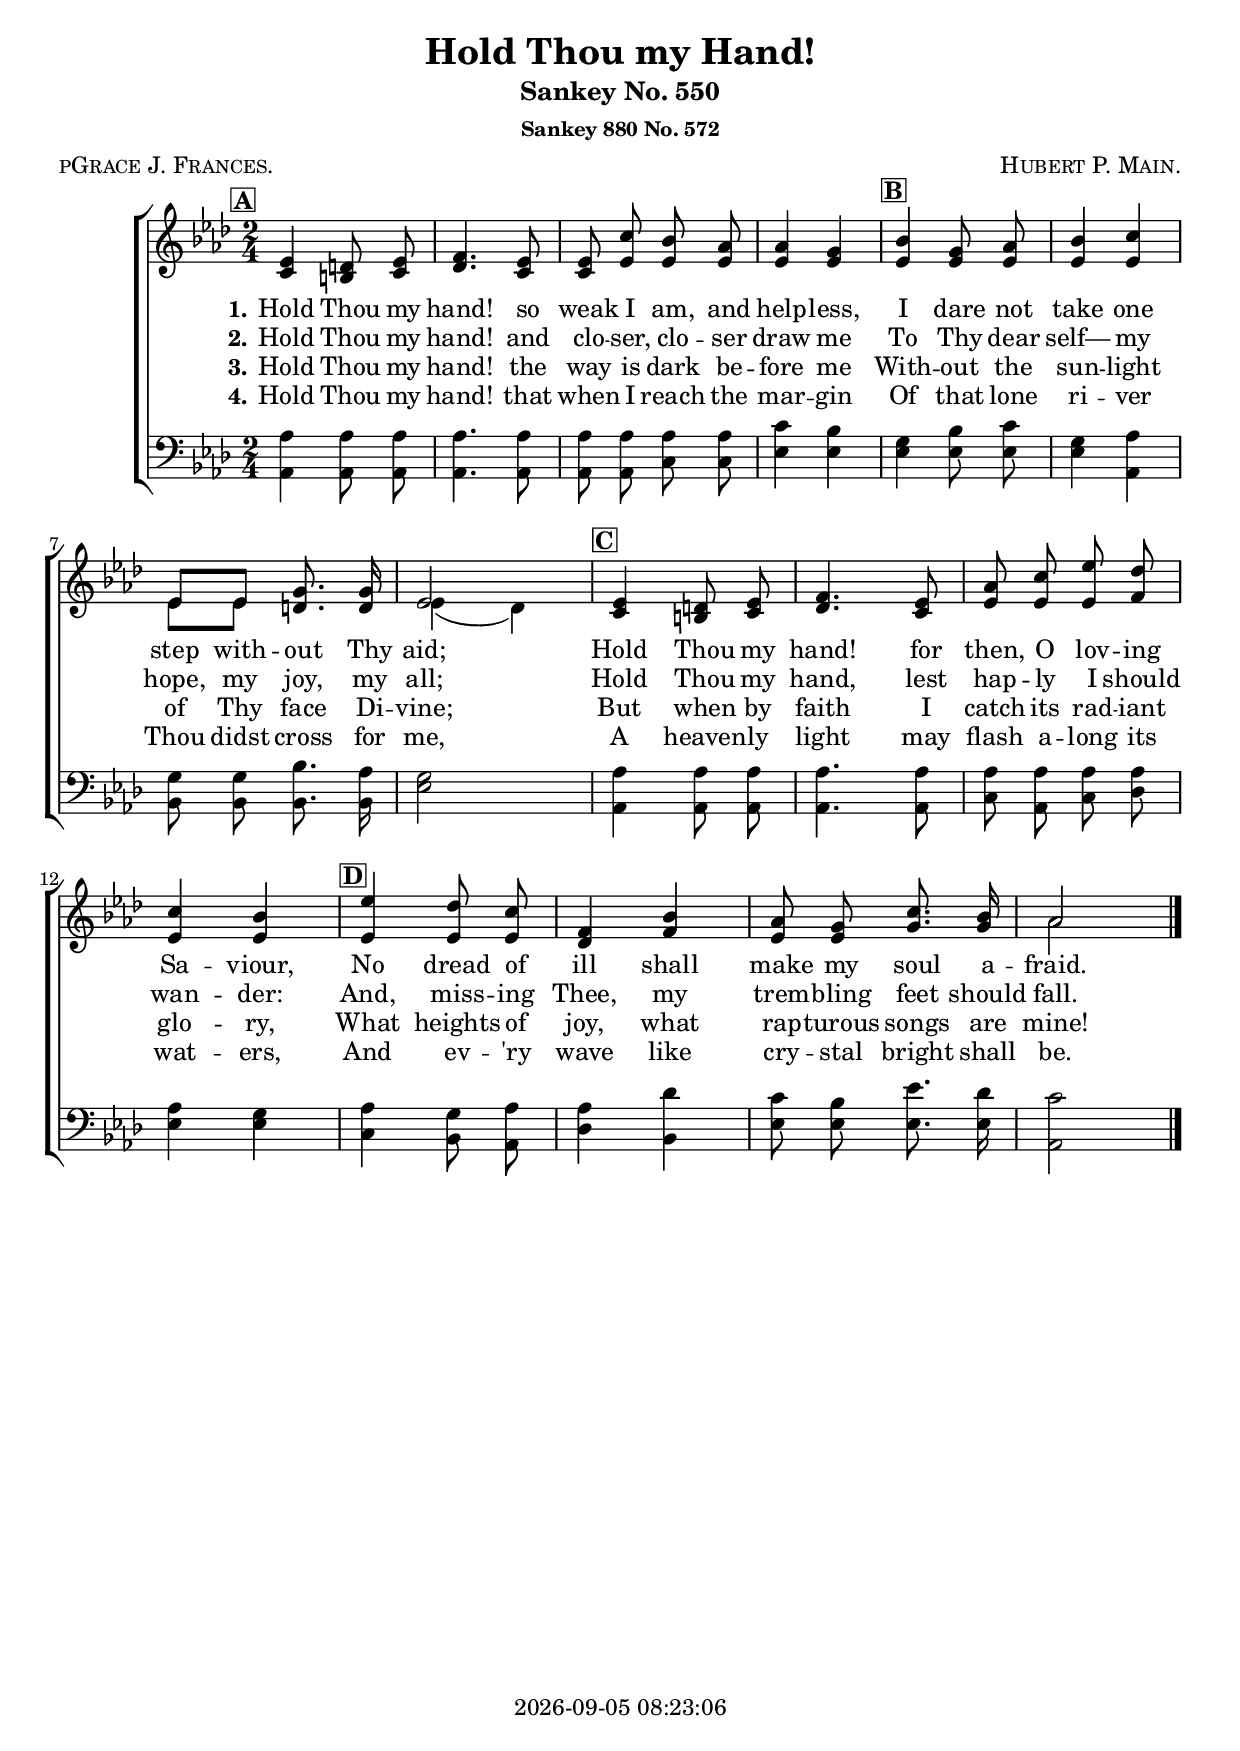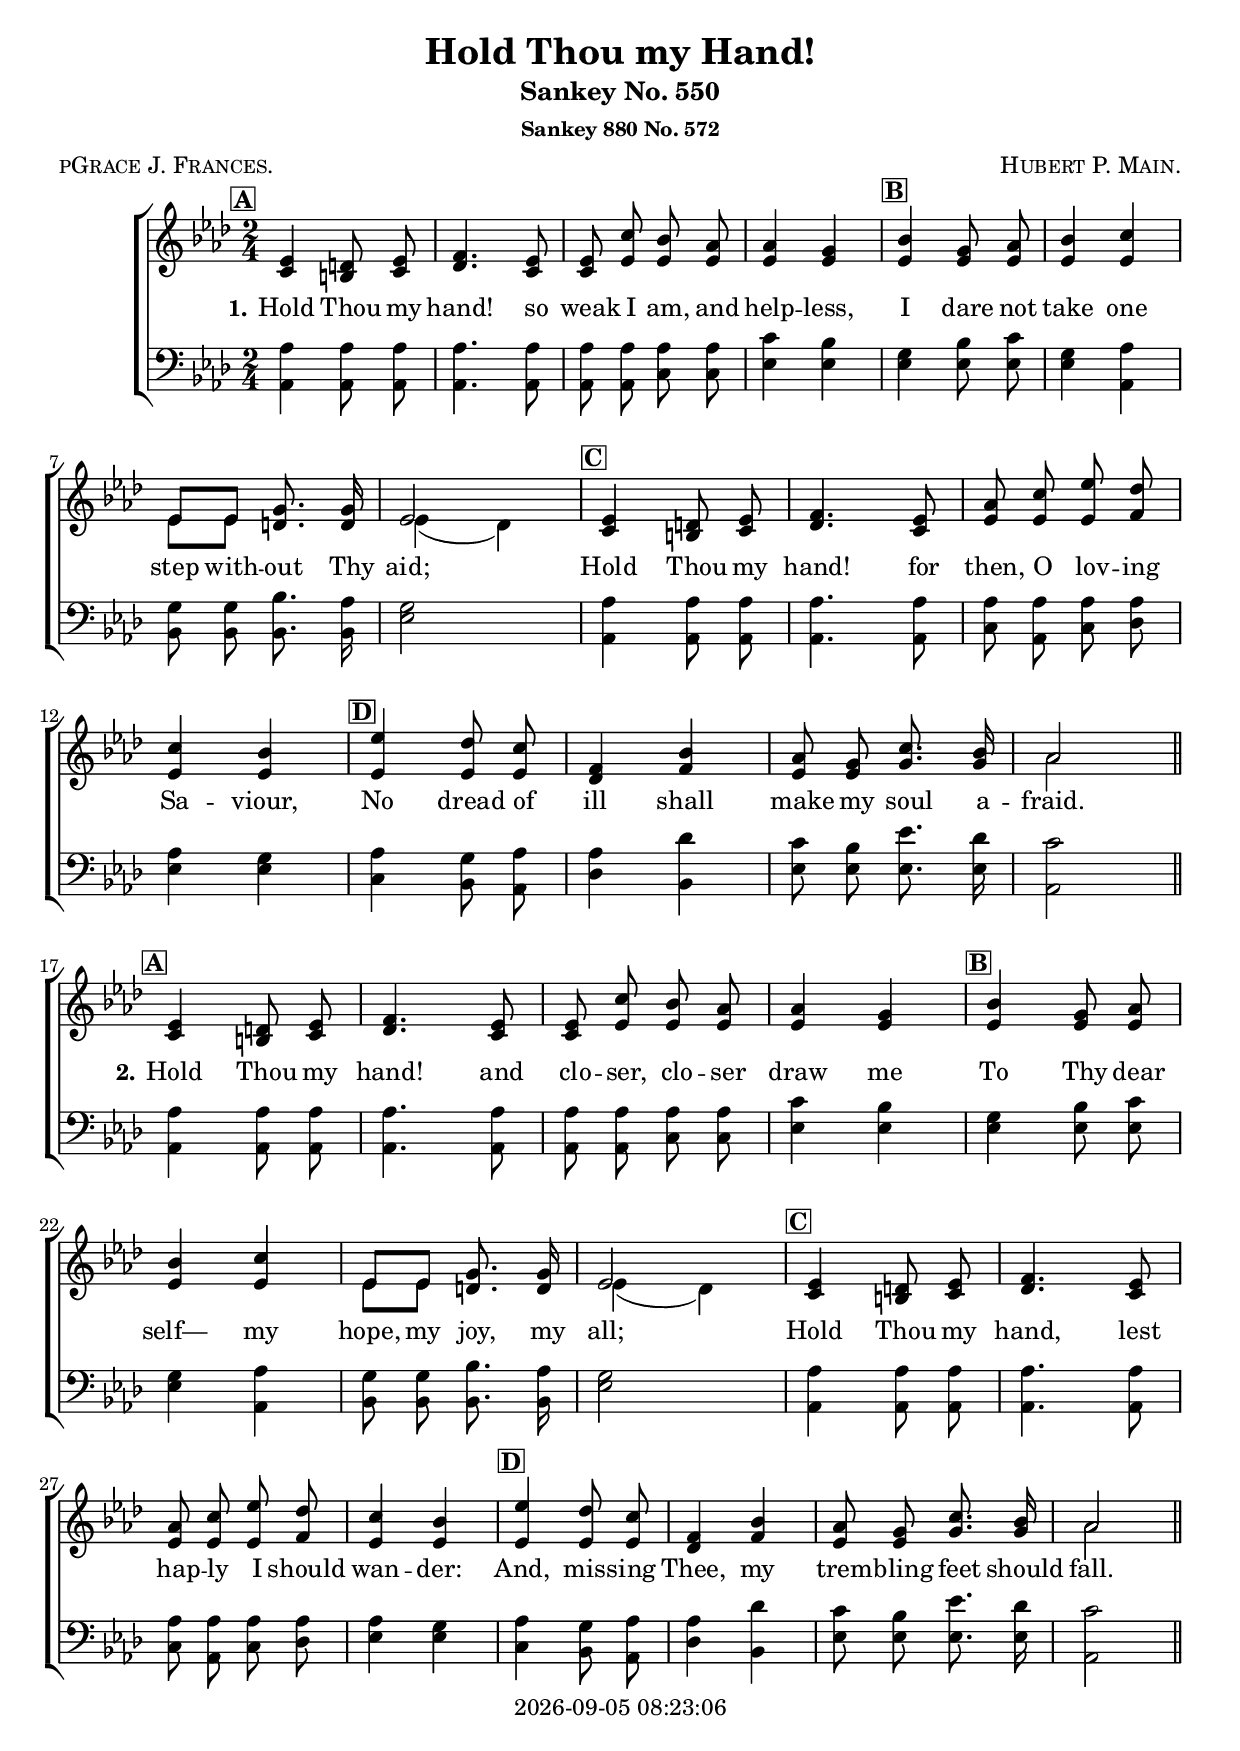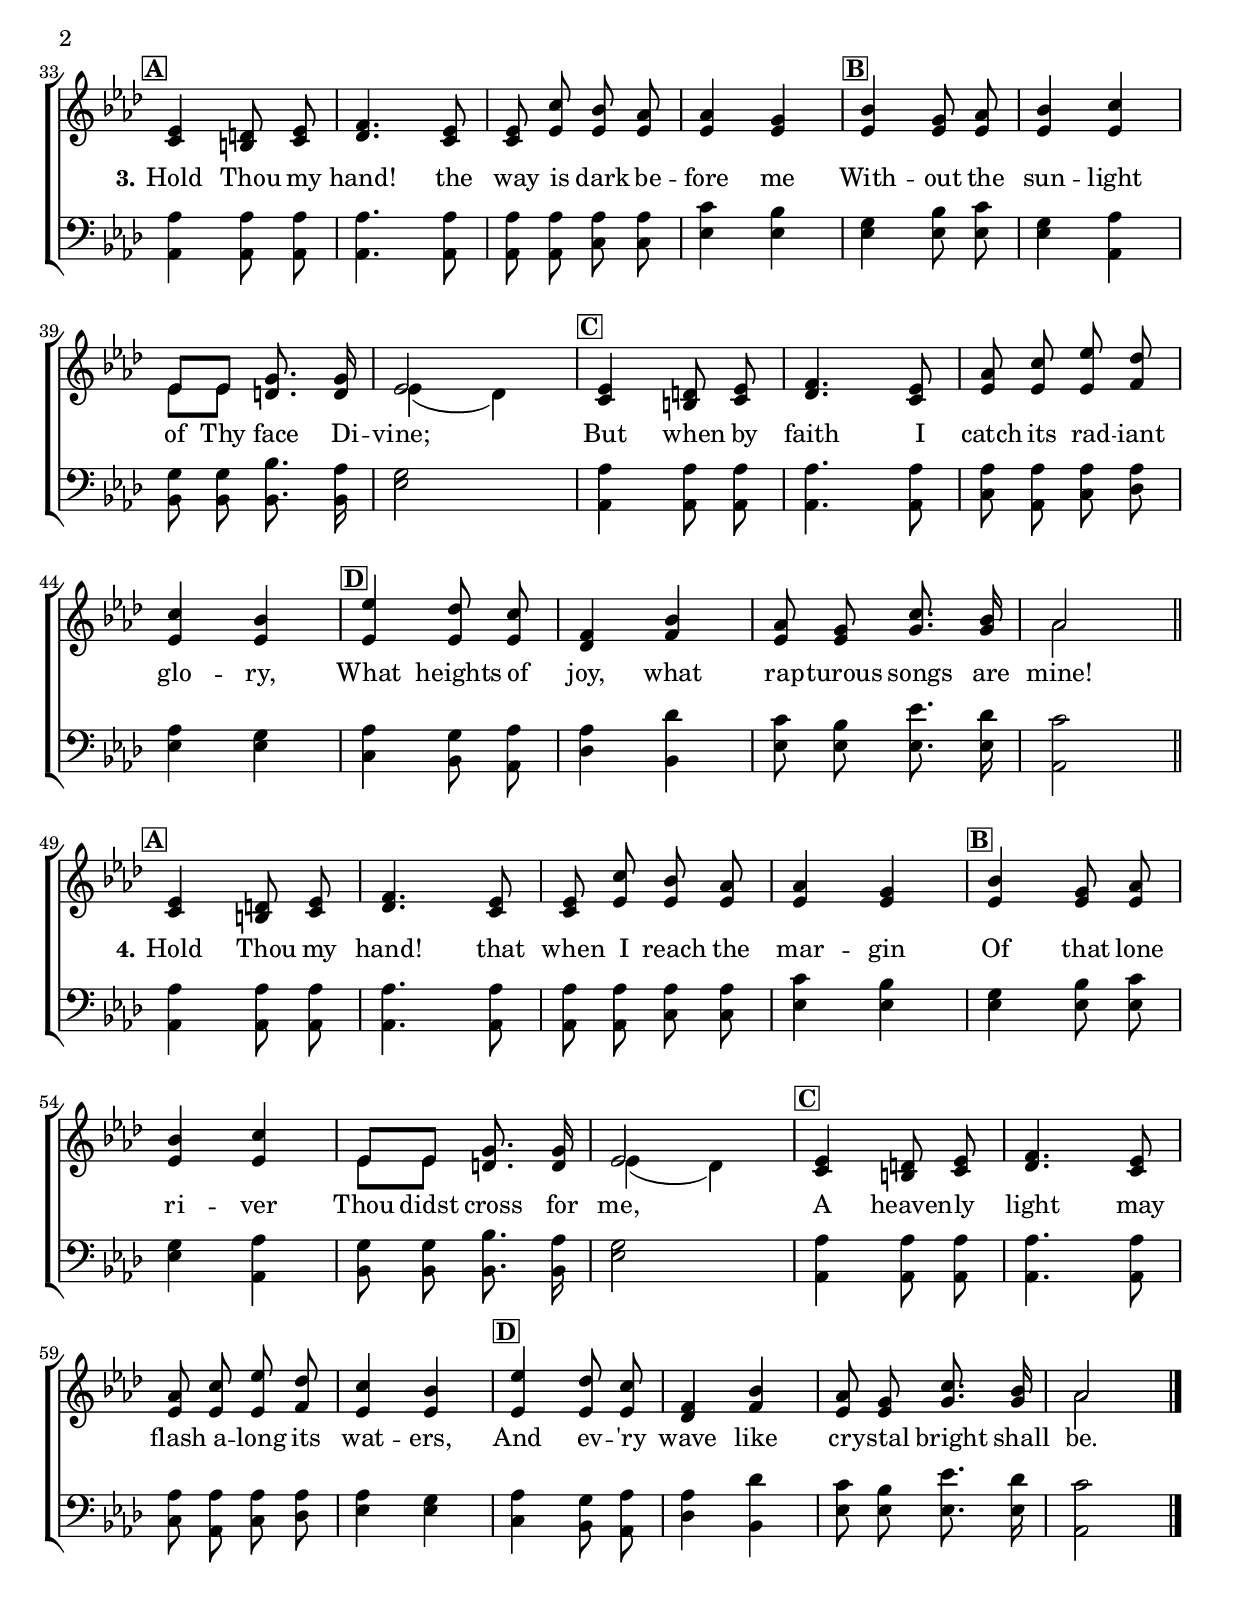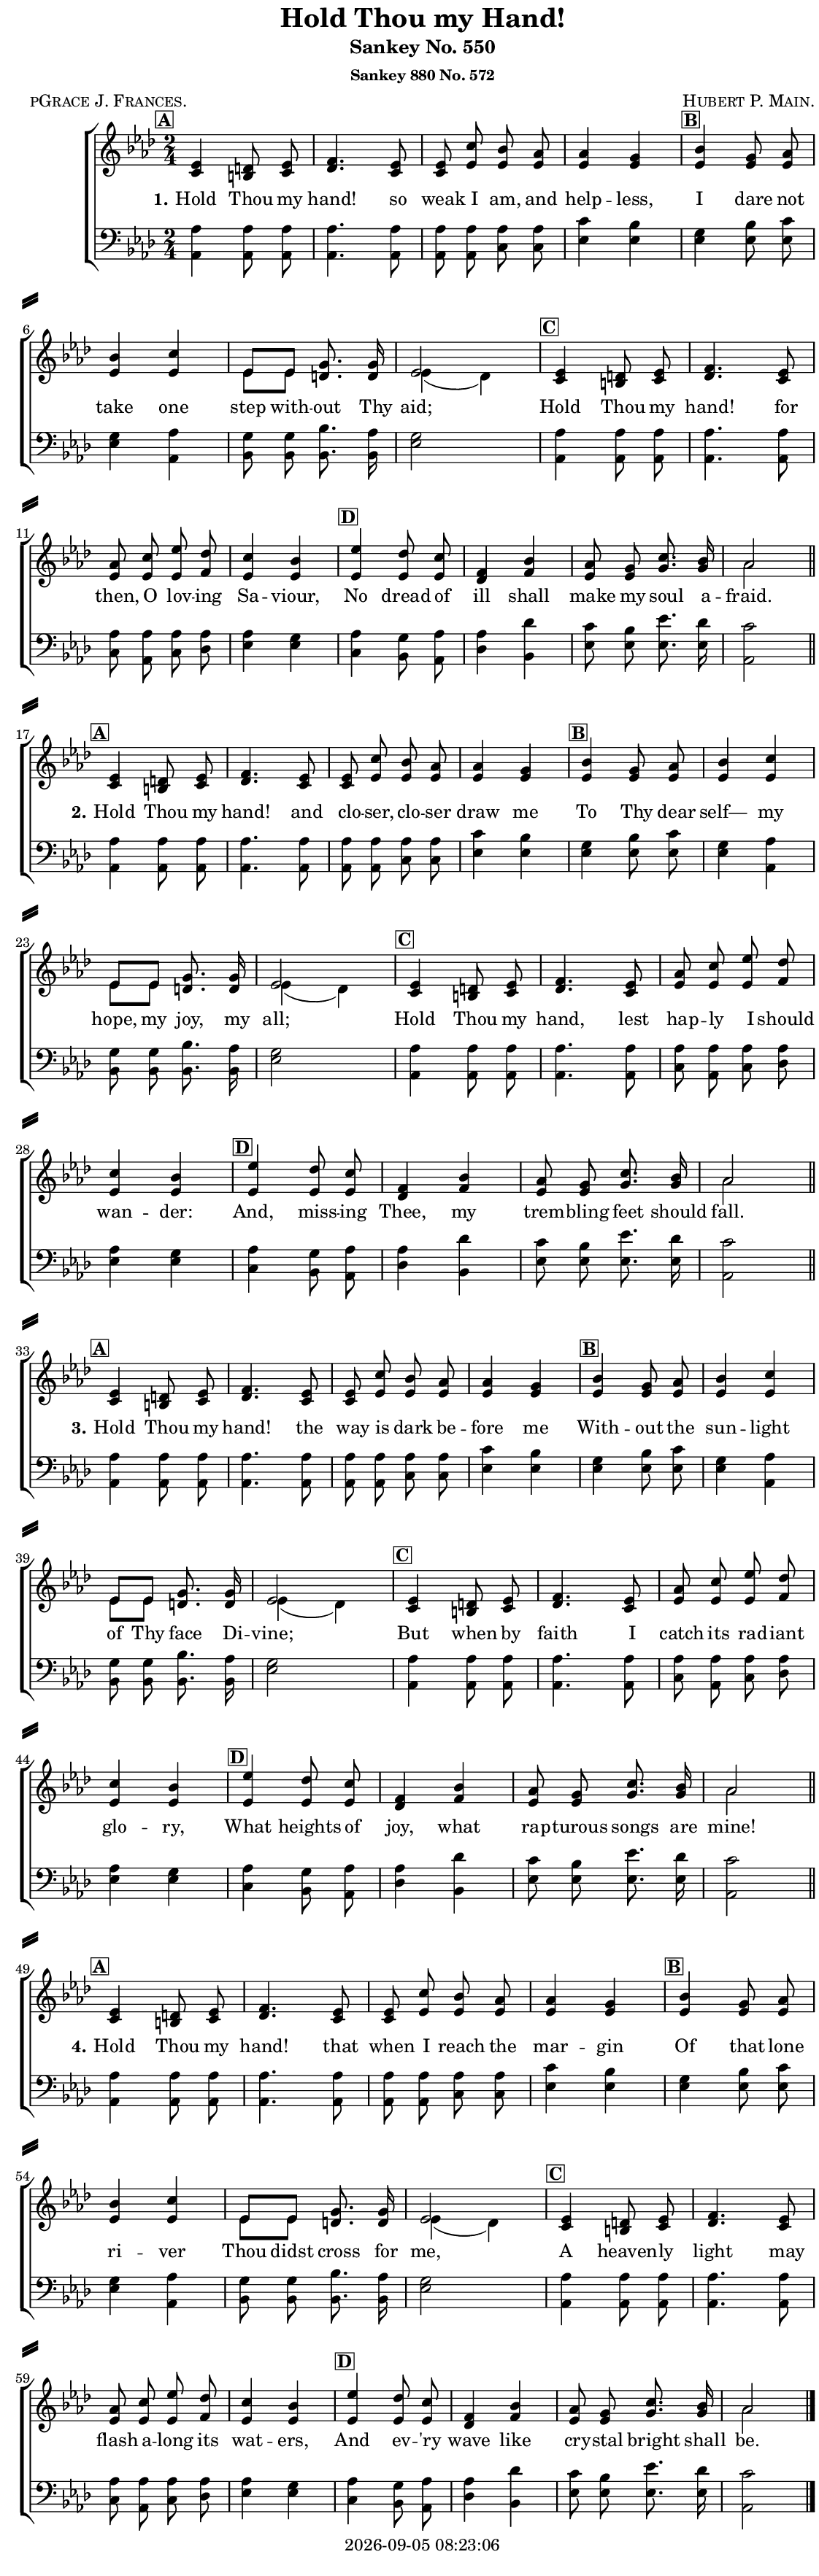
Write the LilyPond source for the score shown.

\version "2.22.1"

\include "articulate.ly"

today = #(strftime "%Y-%m-%d %H:%M:%S" (localtime (current-time)))

\header {
% centered at top
%  dedication  = "dedication"
  title       = "Hold Thou my Hand!"
  subtitle    = "Sankey No. 550"
  subsubtitle = "Sankey 880 No. 572"
%  instrument  = "instrument"
  
% arrangement of following lines:
%
%  poet    composer
%  meter   arranger
%  piece       opus

  composer    = \markup\smallCaps "Hubert P. Main."
%  arranger    = "arranger"
%  opus        = "opus"

  poet        = \markup\smallCaps "pGrace J. Frances."
%  meter       = \markup\smallCaps "meter"
%  piece       = \markup\smallCaps "piece"

% centered at bottom
% tagline     = "tagline" % default lilypond version
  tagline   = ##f
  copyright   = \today
}

% #(set-global-staff-size 16)

global = {
  \key aes \major
  \time 2/4
}

RehearsalTrack = {
% \set Score.currentBarNumber = #5
  \textMark \markup { \box \bold "A" } s2*4
  \textMark \markup { \box \bold "B" } s2*4
  \textMark \markup { \box \bold "C" } s2*4
  \textMark \markup { \box \bold "D" } s2*4
}

TempoTrack = {
  \set Score.tempoHideNote = ##t
  \tempo 4=120
}

nl = { \bar "||" \break }

soprano = \relative {
  \autoBeamOff
  ees'4 d8 ees | f4. ees8 | 8 c' bes aes | aes4 g |
  bes4 g8 aes | bes4 c | ees,8 8 g8. 16 | ees2 |
  ees4 d8 ees | f4. ees8 | aes8 c ees des | c4 bes |
  ees4 des8 c | f,4 bes | aes8 g c8. bes16 | aes2 |
  
}

alto = \relative {
  \autoBeamOff
  c'4 b8 c | des4. c8 | 8 ees8 8 8 | 4 4 |
  ees4 8 8 | 4 4 | 8 8 d8. 16 | ees4(des) |
  c4 b8 c | des4. c8 | ees8 8 8 f | ees4 4 |
  ees4 8 8 | des4 f | ees8 8 g8. 16 | aes2 |
}

tenor = \relative {
  \autoBeamOff
  aes4 8 8 |  4. 8 | 8 8 8 8 | c4 bes |
  g4 bes8 c | g4 aes | g8 8 bes8. aes16 | g2 |
  aes4 8 8 | 4. 8 | 8 8 8 8 | 4 g |
  aes4 g8 aes | 4 des | c8 bes ees8. des16 | c2 |
}

bass = \relative {
  \autoBeamOff
  aes,4 8 8 | 4. 8 | 8 8 c c | ees4 4 |
  ees4 8 8 | 4 aes, | bes8 8 8. 16 | ees2 |
  aes,4 8 8 | 4. 8 | c aes c des | ees4 4 |
  c4 bes8 aes | des4 bes | ees8 8 8. 16 | aes,2 |
}

nom  = {   \set ignoreMelismata = ##t }
yesm = { \unset ignoreMelismata       }

chorus = \lyricmode {
}

chorusMen = \lyricmode {
}

verses = 4

wordsOne = \lyricmode {
  \set stanza = "1."
  Hold Thou my hand! so weak I am, and help -- less,
  I dare not take one step with -- out Thy aid;
  Hold Thou my hand! for then, O lov -- ing Sa -- viour,
  No dread of ill shall make my soul a -- fraid.
}
  
wordsTwo = \lyricmode {
  \set stanza = "2."
  Hold Thou my hand! and clo -- ser, clo -- ser draw me
  To Thy dear self— my hope, my joy, my all;
  Hold Thou my hand, lest hap -- ly I should wan -- der:
  And, miss -- ing Thee, my trem -- bling feet should fall.
}
  
wordsThree = \lyricmode {
  \set stanza = "3."
  Hold Thou my hand! the way is dark be -- fore me
  With -- out the sun -- light of Thy face Di -- vine;
  But when by faith I catch its rad -- iant glo -- ry,
  What heights of joy, what rap -- turous songs are mine!
}
  
wordsFour = \lyricmode {
  \set stanza = "4."
  Hold Thou my hand! that when I reach the mar -- gin
  Of that lone ri -- ver Thou didst cross for me,
  A heaven -- ly light may flash a -- long its wat -- ers,
  And ev -- 'ry wave like cry -- stal bright shall be.
}
  
wordsMidi = \lyricmode {
  \set stanza = "1."
  "Hold " "Thou " "my " "hand! " "so " "weak " "I " "am, " "and " help "less, "
  "\nI " "dare " "not " "take " "one " "step " with "out " "Thy " "aid; "
  "\nHold " "Thou " "my " "hand! " "for " "then, " "O " lov "ing " Sa "viour, "
  "\nNo " "dread " "of " "ill " "shall " "make " "my " "soul " a "fraid.\n"

  \set stanza = "2."
  "\nHold " "Thou " "my " "hand! " "and " clo "ser, " clo "ser " "draw " "me "
  "\nTo " "Thy " "dear " "self— " "my " "hope, " "my " "joy, " "my " "all; "
  "\nHold " "Thou " "my " "hand, " "lest " hap "ly " "I " "should " wan "der: "
  "\nAnd, " miss "ing " "Thee, " "my " trem "bling " "feet " "should " "fall.\n"

  \set stanza = "3."
  "\nHold " "Thou " "my " "hand! " "the " "way " "is " "dark " be "fore " "me "
  "\nWith" "out " "the " sun "light " "of " "Thy " "face " Di "vine; "
  "\nBut " "when " "by " "faith " "I " "catch " "its " rad "iant " glo "ry, "
  "\nWhat " "heights " "of " "joy, " "what " rap "turous " "songs " "are " "mine!\n"

  \set stanza = "4."
  "\nHold " "Thou " "my " "hand! " "that " "when " "I " "reach " "the " mar "gin "
  "\nOf " "that " "lone " ri "ver " "Thou " "didst " "cross " "for " "me, "
  "\nA " heaven "ly " "light " "may " "flash " a "long " "its " wat "ers, "
  "\nAnd " ev "'ry " "wave " "like " cry "stal " "bright " "shall " "be. "
}

wordsMidiMen = \lyricmode {
}

\book {
  \bookOutputSuffix "midi"
  \score {
%    \articulate
        \new ChoirStaff <<
                                % Soprano staff
          \new Staff = soprano
          <<
            \new Voice { \repeat unfold \verses \TempoTrack     }
            \new Voice { \global \repeat unfold \verses \soprano \bar "|." }
            \addlyrics \wordsMidi
          >>
                                % Alto staff
          \new Staff = alto
          <<
            \new Voice { \global \repeat unfold \verses { \alto \nl } \bar "|." }
          >>
                                % Tenor staff
          \new Staff = tenor
          <<
            \clef "treble_8"
            \new Voice { \global \repeat unfold \verses \tenor }
            \addlyrics \wordsMidiMen
          >>
                                % Bass staff
          \new Staff = bass
          <<
            \clef "bass"
            \new Voice { \global \repeat unfold \verses \bass }
          >>
        >>
    \midi {}
  }
}

\book {
  \bookOutputSuffix "repeat"
  \score {
        \new ChoirStaff <<
                                  % Joint soprano/alto staff
          \new Staff = women \with { printPartCombineTexts = ##f }
          <<
            \new Voice \RehearsalTrack
            \new Voice \TempoTrack
            \new NullVoice = "aligner" \soprano
            \new Voice \partCombine #'(2 . 88) { \global \soprano \bar "|." } { \global \alto }
            \new Lyrics \lyricsto "aligner" { \wordsOne \chorus }
            \new Lyrics \lyricsto "aligner"   \wordsTwo
            \new Lyrics \lyricsto "aligner"   \wordsThree
            \new Lyrics \lyricsto "aligner"   \wordsFour
          >>
                                  % Joint tenor/bass staff
          \new Staff = men \with { printPartCombineTexts = ##f }
          <<
            \clef "bass"
            \new Voice \partCombine #'(2 . 88) { \global \tenor } { \global \bass }
            \new NullVoice = alignerT { \tenor }
          >>
          \new Lyrics \with {alignAboveContext = men} \lyricsto alignerT \chorusMen
        >>
    \layout {
      indent = 1.5\cm
      \pointAndClickOff
      \context {
        \Staff \RemoveAllEmptyStaves
      }
    }
  }
}

singlescore = {
        \new ChoirStaff <<
                                  % Joint soprano/alto staff
          \new Staff = women \with { printPartCombineTexts = ##f }
          <<
            \new Voice { \repeat unfold \verses \RehearsalTrack }
            \new Voice { \repeat unfold \verses \TempoTrack }
            \new NullVoice = "aligner" { \repeat unfold \verses \soprano }
            \new Voice \partCombine #'(2 . 88) { \global \repeat unfold \verses \soprano \bar "|." }
                                    { \global \repeat unfold \verses { \alto \nl } \bar "|." }
            \new Lyrics \lyricsto "aligner" { \wordsOne   \chorus
                                              \wordsTwo   \chorus
                                              \wordsThree \chorus
                                              \wordsFour  \chorus
                                            }
          >>
                                  % Joint tenor/bass staff
          \new Staff = men \with { printPartCombineTexts = ##f }
          <<
            \clef "bass"
            \new Voice \partCombine #'(2 . 88) { \global \repeat unfold \verses \tenor }
                                    { \global \repeat unfold \verses \bass }
            \new NullVoice = alignerT { \repeat unfold \verses \tenor }
          >>
          \new Lyrics \with {alignAboveContext = men} \lyricsto alignerT { \repeat unfold \verses \chorusMen }
        >>
}

\book {
  \bookOutputSuffix "single"
  \score {
    \singlescore
    \layout {
      indent = 1.5\cm
      \pointAndClickOff
      \context {
        \Staff \RemoveAllEmptyStaves
      }
    }
  }
}

\book {
  \bookOutputSuffix "singlepage"
  \paper {
    top-margin = 0
    left-margin = 7
    right-margin = 1
    paper-width = 190\mm
    page-breaking = #ly:one-page-breaking
    system-system-spacing.basic-distance = #15
    system-separator-markup = \slashSeparator
  }
  \score {
    \singlescore
    \layout {
      indent = 1.5\cm
      \pointAndClickOff
      \context {
        \Staff \RemoveAllEmptyStaves
      }
    }
  }
}
